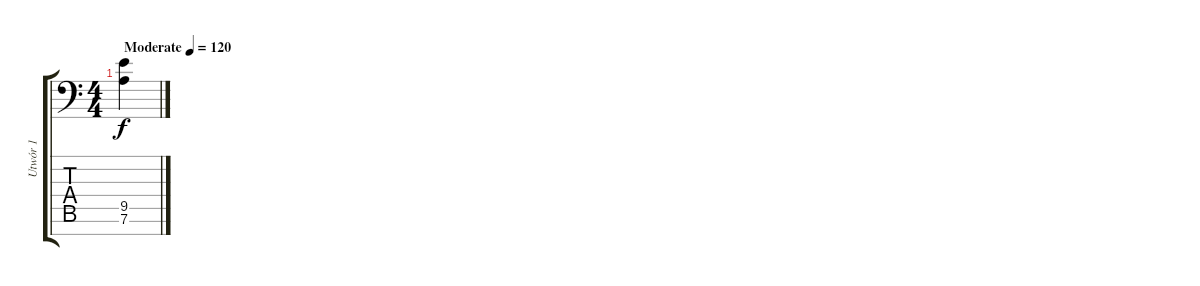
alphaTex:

\track ("Utwór 1" "Utwór 1") {instrument acousticguitarsteel}
\staff {score tabs}
\tuning (D4 A3 F3 C3 G2 D2 A1) {hide}
\ts (4 4)
\tempo (120 "Moderate")
\clef f4
\ks c
(9.5 7.6).4{dy f instrument acousticguitarsteel}
